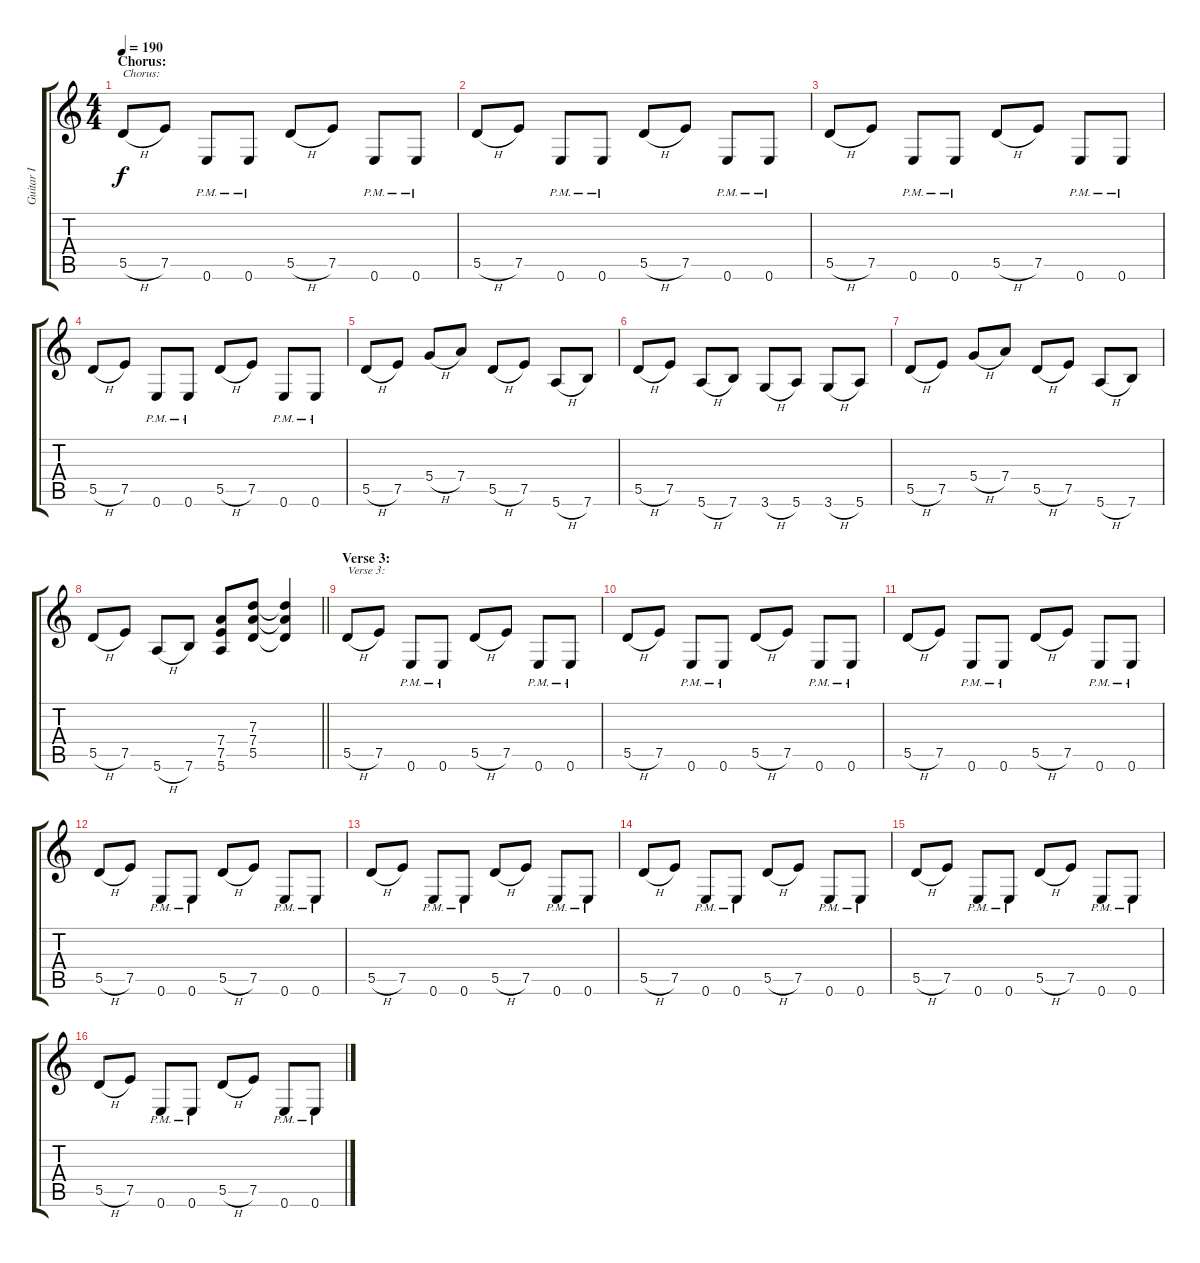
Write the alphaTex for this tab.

\track ("Guitar I" "Guitar I") {instrument distortionguitar}
\staff {score tabs}
\tuning (E4 B3 G3 D3 A2 E2) {hide}
\ts (4 4)
\section ("" "Chorus:")
\tempo 190
\clef g2
\ks c
5.5{h}.8{txt "Chorus:" dy f} 7.5.8 0.6{pm}.8 0.6{pm}.8 5.5{h}.8 7.5.8 0.6{pm}.8 0.6{pm}.8 |
5.5{h}.8 7.5.8 0.6{pm}.8 0.6{pm}.8 5.5{h}.8 7.5.8 0.6{pm}.8 0.6{pm}.8 |
5.5{h}.8 7.5.8 0.6{pm}.8 0.6{pm}.8 5.5{h}.8 7.5.8 0.6{pm}.8 0.6{pm}.8 |
5.5{h}.8 7.5.8 0.6{pm}.8 0.6{pm}.8 5.5{h}.8 7.5.8 0.6{pm}.8 0.6{pm}.8 |
5.5{h}.8 7.5.8 5.4{h}.8 7.4.8 5.5{h}.8 7.5.8 5.6{h}.8 7.6.8 |
5.5{h}.8 7.5.8 5.6{h}.8 7.6.8 3.6{h}.8 5.6.8 3.6{h}.8 5.6.8 |
5.5{h}.8 7.5.8 5.4{h}.8 7.4.8 5.5{h}.8 7.5.8 5.6{h}.8 7.6.8 |
\barLineRight lightlight
5.5{h}.8 7.5.8 5.6{h}.8 7.6.8 (7.4 7.5 5.6).8 (7.3 7.4 5.5).8 (7.3{t} 7.4{t} 5.5{t}).4 |
\section ("" "Verse 3:")
5.5{h}.8{txt "Verse 3:"} 7.5.8 0.6{pm}.8 0.6{pm}.8 5.5{h}.8 7.5.8 0.6{pm}.8 0.6{pm}.8 |
5.5{h}.8 7.5.8 0.6{pm}.8 0.6{pm}.8 5.5{h}.8 7.5.8 0.6{pm}.8 0.6{pm}.8 |
5.5{h}.8 7.5.8 0.6{pm}.8 0.6{pm}.8 5.5{h}.8 7.5.8 0.6{pm}.8 0.6{pm}.8 |
5.5{h}.8 7.5.8 0.6{pm}.8 0.6{pm}.8 5.5{h}.8 7.5.8 0.6{pm}.8 0.6{pm}.8 |
5.5{h}.8 7.5.8 0.6{pm}.8 0.6{pm}.8 5.5{h}.8 7.5.8 0.6{pm}.8 0.6{pm}.8 |
5.5{h}.8 7.5.8 0.6{pm}.8 0.6{pm}.8 5.5{h}.8 7.5.8 0.6{pm}.8 0.6{pm}.8 |
5.5{h}.8 7.5.8 0.6{pm}.8 0.6{pm}.8 5.5{h}.8 7.5.8 0.6{pm}.8 0.6{pm}.8 |
5.5{h}.8 7.5.8 0.6{pm}.8 0.6{pm}.8 5.5{h}.8 7.5.8 0.6{pm}.8 0.6{pm}.8
